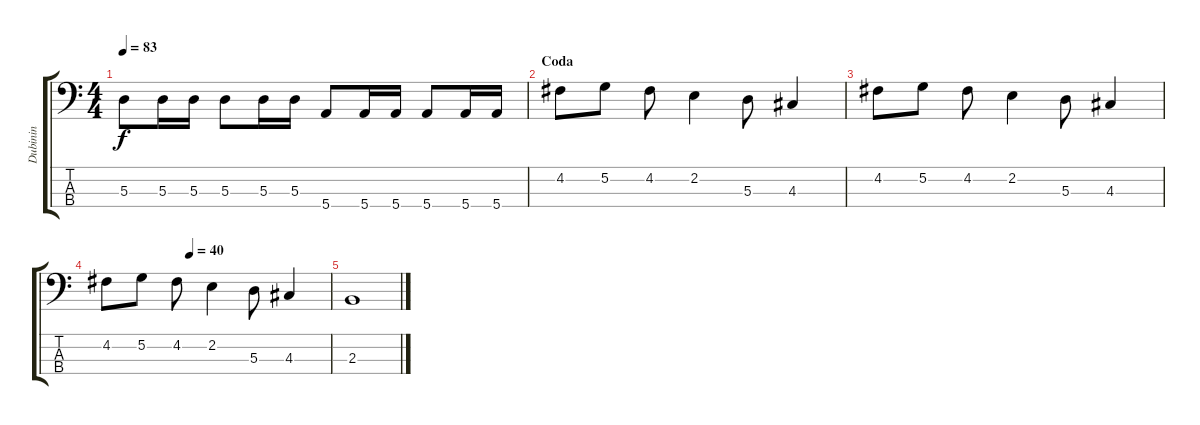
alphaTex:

\track ("Dubinin" "Dubinin") {instrument electricbassfinger}
\staff {score tabs}
\tuning (G2 D2 A1 E1) {hide}
\ts (4 4)
\tempo 83
\clef f4
\ks c
5.3.8{dy f} 5.3.16 5.3.16 5.3.8 5.3.16 5.3.16 5.4.8 5.4.16 5.4.16 5.4.8 5.4.16 5.4.16 |
\section ("" "Coda")
4.2.8 5.2.8 4.2.8 2.2.4 5.3.8 4.3.4 |
4.2.8 5.2.8 4.2.8 2.2.4 5.3.8 4.3.4 |
\tempo (40 0.375)
4.2.8 5.2.8 4.2.8 2.2.4 5.3.8 4.3.4 |
2.3.1
